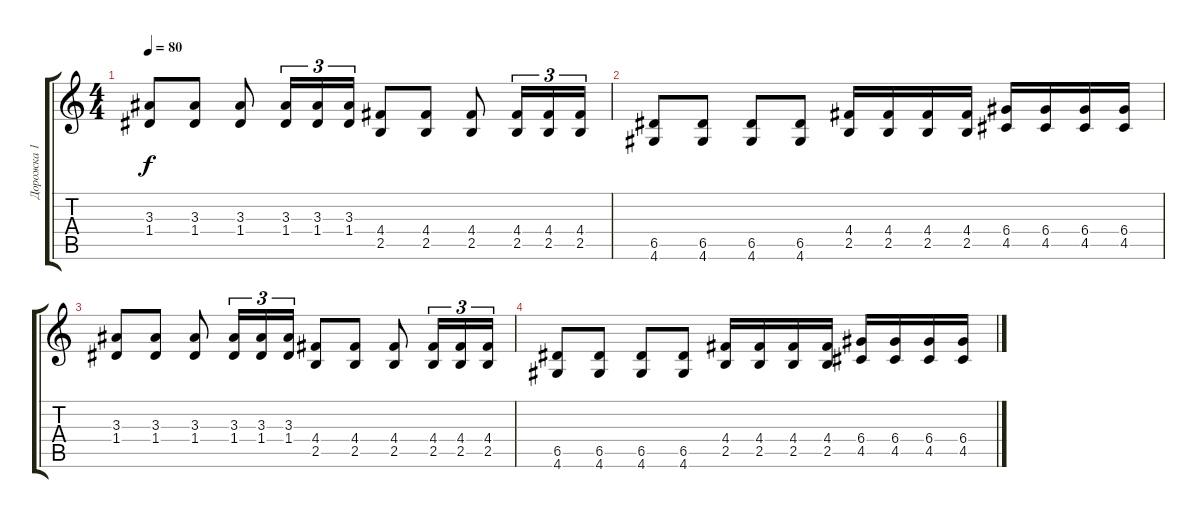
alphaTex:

\track ("Дорожка 1" "Дорожка 1") {instrument distortionguitar}
\staff {score tabs}
\tuning (E4 B3 G3 D3 A2 E2) {hide}
\ts (4 4)
\tempo 80
\clef g2
\ks c
(3.3 1.4).8{dy f instrument distortionguitar} (3.3 1.4).8 (3.3 1.4).8 (3.3 1.4).16{tu (3 2)} (3.3 1.4).16{tu (3 2)} (3.3 1.4).16{tu (3 2)} (4.4 2.5).8 (4.4 2.5).8 (4.4 2.5).8 (4.4 2.5).16{tu (3 2)} (4.4 2.5).16{tu (3 2)} (4.4 2.5).16{tu (3 2)} |
(6.5 4.6).8 (6.5 4.6).8 (6.5 4.6).8 (6.5 4.6).8 (4.4 2.5).16 (4.4 2.5).16 (4.4 2.5).16 (4.4 2.5).16 (6.4 4.5).16 (6.4 4.5).16 (6.4 4.5).16 (6.4 4.5).16 |
(3.3 1.4).8 (3.3 1.4).8 (3.3 1.4).8 (3.3 1.4).16{tu (3 2)} (3.3 1.4).16{tu (3 2)} (3.3 1.4).16{tu (3 2)} (4.4 2.5).8 (4.4 2.5).8 (4.4 2.5).8 (4.4 2.5).16{tu (3 2)} (4.4 2.5).16{tu (3 2)} (4.4 2.5).16{tu (3 2)} |
(6.5 4.6).8 (6.5 4.6).8 (6.5 4.6).8 (6.5 4.6).8 (4.4 2.5).16 (4.4 2.5).16 (4.4 2.5).16 (4.4 2.5).16 (6.4 4.5).16 (6.4 4.5).16 (6.4 4.5).16 (6.4 4.5).16
